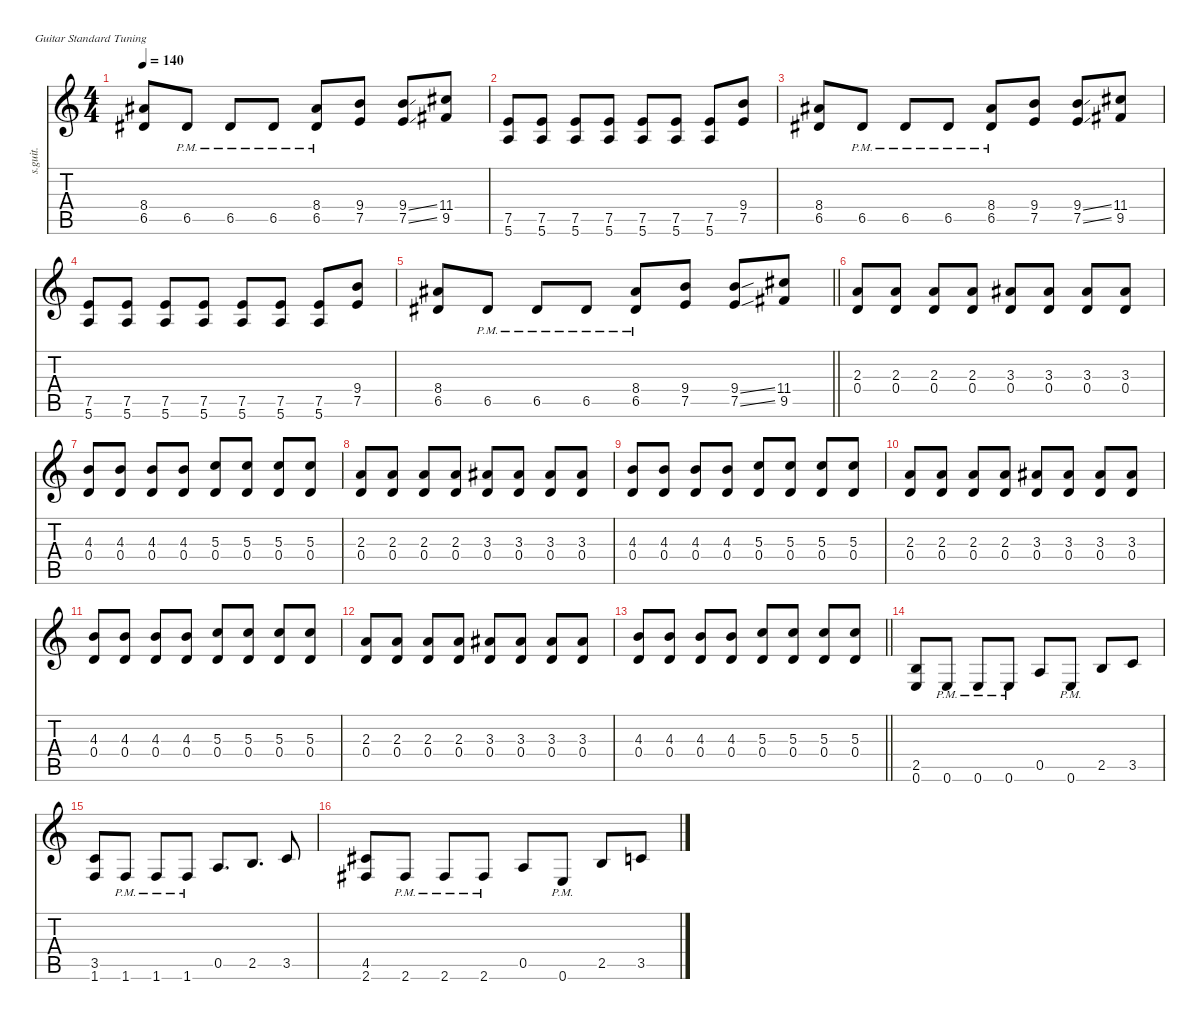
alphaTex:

\defaultSystemsLayout 4
\hideDynamics
\bracketExtendMode nobrackets
\otherSystemsTrackNameOrientation horizontal
\track ("Gtr. I" "s.guit.") {defaultSystemsLayout 8 mute instrument acousticguitarsteel}
\staff {score tabs}
\tuning (E4 B3 G3 D3 A2 E2)
\ts (4 4)
\tempo 140
\clef g2
\ks aminor
(8.4{acc #} 6.5{acc #}).8{dy f beam Up} 6.5{pm acc #}.8{beam Up} 6.5{pm acc #}.8{beam Up} 6.5{pm acc #}.8{beam Up} (8.4{pm acc #} 6.5{pm acc #}).8{beam Up} (9.4 7.5).8{beam Up} (9.4{ss} 7.5{ss}).8{beam Up} (11.4{acc #} 9.5{acc #}).8{beam Up} |
(7.5 5.6).8{beam Up} (7.5 5.6).8{beam Up} (7.5 5.6).8{beam Up} (7.5 5.6).8{beam Up} (7.5 5.6).8{beam Up} (7.5 5.6).8{beam Up} (7.5 5.6).8{beam Up} (9.4 7.5).8{beam Up} |
(8.4{acc #} 6.5{acc #}).8{beam Up} 6.5{pm acc #}.8{beam Up} 6.5{pm acc #}.8{beam Up} 6.5{pm acc #}.8{beam Up} (8.4{pm acc #} 6.5{pm acc #}).8{beam Up} (9.4 7.5).8{beam Up} (9.4{ss} 7.5{ss}).8{beam Up} (11.4{acc #} 9.5{acc #}).8{beam Up} |
(7.5 5.6).8{beam Up} (7.5 5.6).8{beam Up} (7.5 5.6).8{beam Up} (7.5 5.6).8{beam Up} (7.5 5.6).8{beam Up} (7.5 5.6).8{beam Up} (7.5 5.6).8{beam Up} (9.4 7.5).8{beam Up} |
\barLineRight lightlight
(8.4{acc #} 6.5{acc #}).8{beam Up} 6.5{pm acc #}.8{beam Up} 6.5{pm acc #}.8{beam Up} 6.5{pm acc #}.8{beam Up} (8.4{pm acc #} 6.5{pm acc #}).8{beam Up} (9.4 7.5).8{beam Up} (9.4{ss} 7.5{ss}).8{beam Up} (11.4{acc #} 9.5{acc #}).8{beam Up} |
(2.3 0.4).8{beam Up} (2.3 0.4).8{beam Up} (2.3 0.4).8{beam Up} (2.3 0.4).8{beam Up} (3.3{acc #} 0.4).8{beam Up} (3.3{acc #} 0.4).8{beam Up} (3.3{acc #} 0.4).8{beam Up} (3.3{acc #} 0.4).8{beam Up} |
(4.3 0.4).8{beam Up} (4.3 0.4).8{beam Up} (4.3 0.4).8{beam Up} (4.3 0.4).8{beam Up} (5.3 0.4).8{beam Up} (5.3 0.4).8{beam Up} (5.3 0.4).8{beam Up} (5.3 0.4).8{beam Up} |
(2.3 0.4).8{beam Up} (2.3 0.4).8{beam Up} (2.3 0.4).8{beam Up} (2.3 0.4).8{beam Up} (3.3{acc #} 0.4).8{beam Up} (3.3{acc #} 0.4).8{beam Up} (3.3{acc #} 0.4).8{beam Up} (3.3{acc #} 0.4).8{beam Up} |
(4.3 0.4).8{beam Up} (4.3 0.4).8{beam Up} (4.3 0.4).8{beam Up} (4.3 0.4).8{beam Up} (5.3 0.4).8{beam Up} (5.3 0.4).8{beam Up} (5.3 0.4).8{beam Up} (5.3 0.4).8{beam Up} |
(2.3 0.4).8{beam Up} (2.3 0.4).8{beam Up} (2.3 0.4).8{beam Up} (2.3 0.4).8{beam Up} (3.3{acc #} 0.4).8{beam Up} (3.3{acc #} 0.4).8{beam Up} (3.3{acc #} 0.4).8{beam Up} (3.3{acc #} 0.4).8{beam Up} |
(4.3 0.4).8{beam Up} (4.3 0.4).8{beam Up} (4.3 0.4).8{beam Up} (4.3 0.4).8{beam Up} (5.3 0.4).8{beam Up} (5.3 0.4).8{beam Up} (5.3 0.4).8{beam Up} (5.3 0.4).8{beam Up} |
(2.3 0.4).8{beam Up} (2.3 0.4).8{beam Up} (2.3 0.4).8{beam Up} (2.3 0.4).8{beam Up} (3.3{acc #} 0.4).8{beam Up} (3.3{acc #} 0.4).8{beam Up} (3.3{acc #} 0.4).8{beam Up} (3.3{acc #} 0.4).8{beam Up} |
\barLineRight lightlight
(4.3 0.4).8{beam Up} (4.3 0.4).8{beam Up} (4.3 0.4).8{beam Up} (4.3 0.4).8{beam Up} (5.3 0.4).8{beam Up} (5.3 0.4).8{beam Up} (5.3 0.4).8{beam Up} (5.3 0.4).8{beam Up} |
(2.5 0.6).8{beam Up} 0.6{pm}.8{beam Up} 0.6{pm}.8{beam Up} 0.6{pm}.8{beam Up} 0.5.8{beam Up} 0.6{pm}.8{beam Up} 2.5.8{beam Up} 3.5.8{beam Up} |
(3.5 1.6).8{beam Up} 1.6{pm}.8{beam Up} 1.6{pm}.8{beam Up} 1.6{pm}.8{beam Up} 0.5.8{d beam Up} 2.5.8{d beam Up} 3.5.8{beam Up} |
(4.5{acc #} 2.6{acc #}).8{beam Up} 2.6{pm acc #}.8{beam Up} 2.6{pm acc #}.8{beam Up} 2.6{pm acc #}.8{beam Up} 0.5.8{beam Up} 0.6{pm}.8{beam Up} 2.5.8{beam Up} 3.5.8{beam Up}
